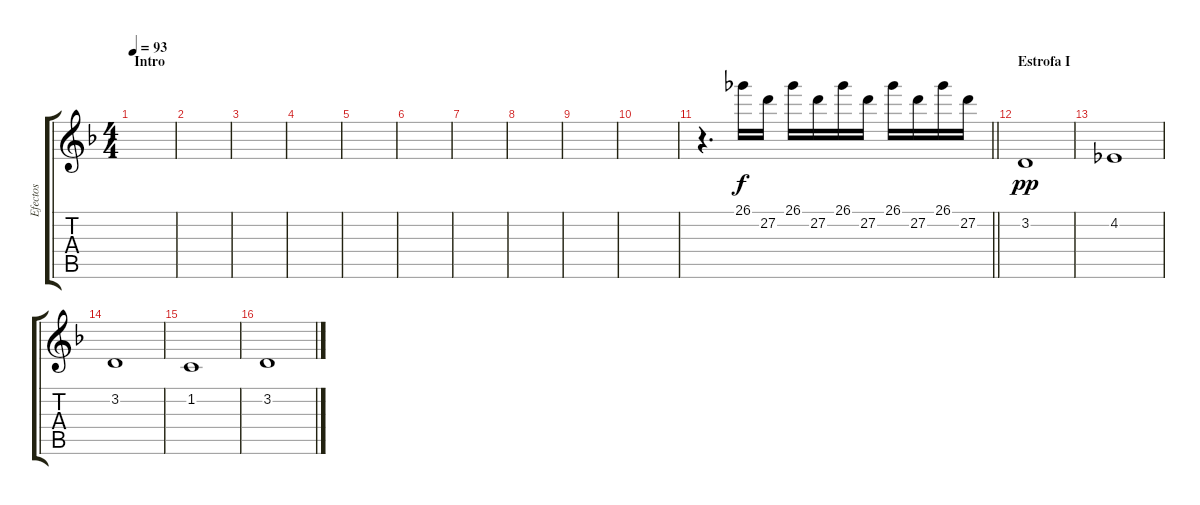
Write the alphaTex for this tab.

\track ("Efectos" "Efectos") {instrument oboe}
\staff {score tabs}
\tuning (E4 B3 G3 D3 A2 E2) {hide}
\ts (4 4)
\section ("" "Intro")
\tempo 93
\clef g2
\ks dminor
|
|
|
|
|
|
|
|
|
|
\barLineRight lightlight
r.4{d} 26.1.16 27.2.16 26.1.16 27.2.16 26.1.16 27.2.16 26.1.16 27.2.16 26.1.16 27.2.16 |
\section ("" "Estrofa I")
3.2.1{dy pp instrument choiraahs} |
4.2.1 |
3.2.1 |
1.2.1 |
3.2.1
